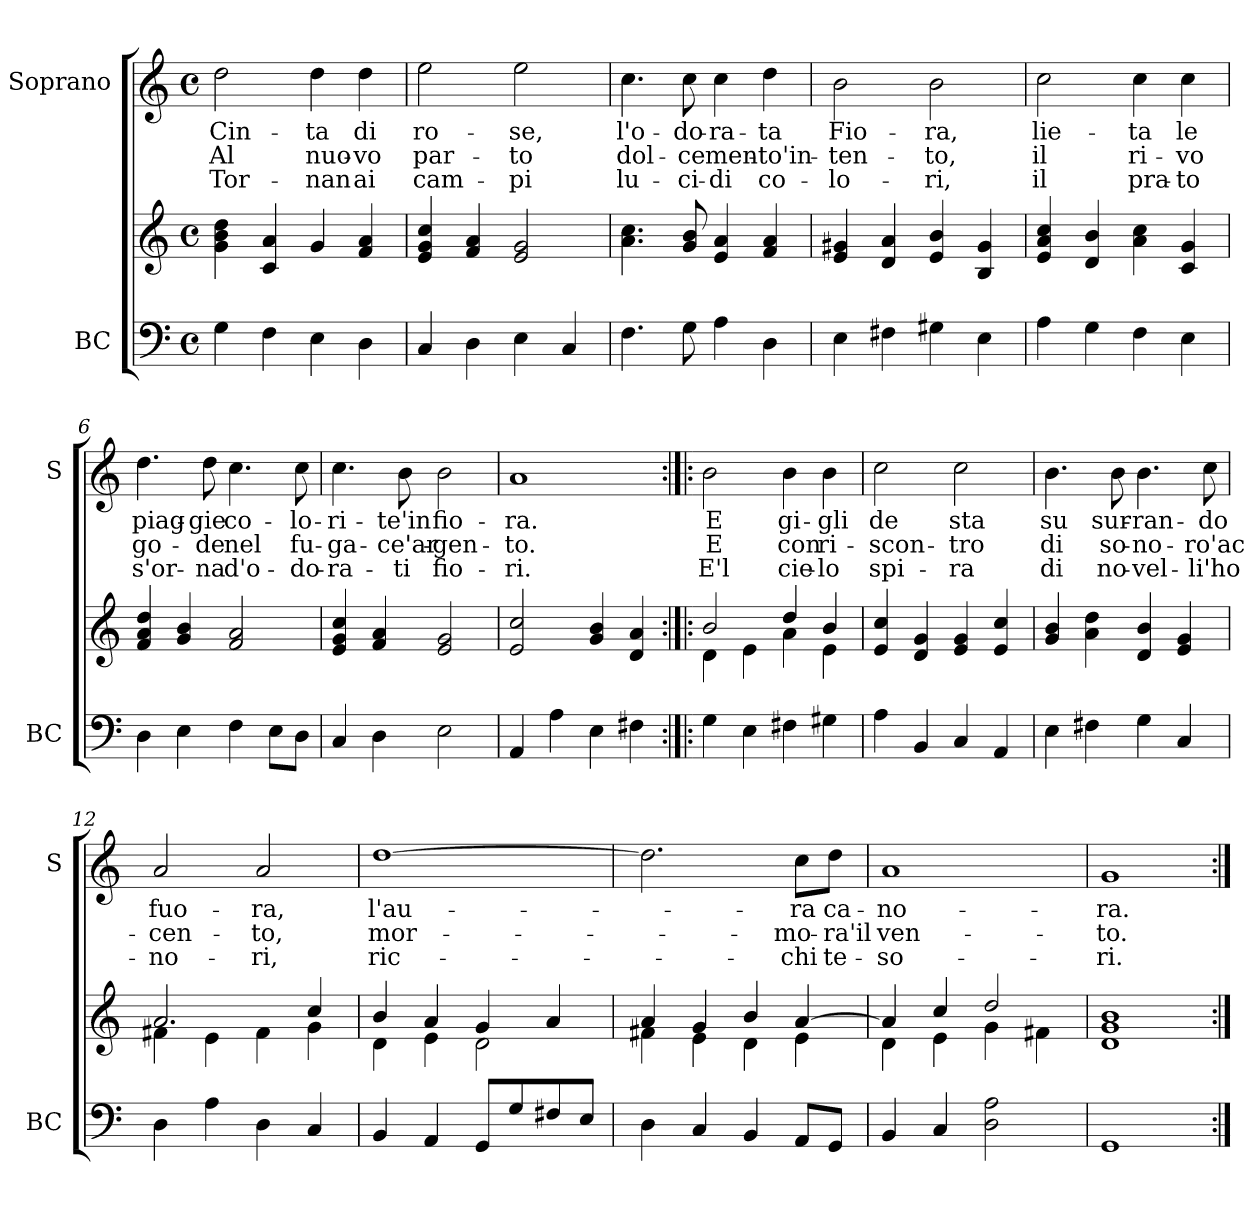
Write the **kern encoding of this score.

**kern	**kern	**kern	**text	**text	**text
*part2	*part2	*part1	*part1	*part1	*part1
*staff3	*staff2	*staff1	*staff1	*staff1	*staff1
*I"BC	*	*I"Soprano	*	*	*
*I'BC	*	*I'S	*	*	*
*clefF4	*clefG2	*clefG2	*	*	*
*k[]	*k[]	*k[]	*	*	*
*C:	*C:	*C:	*	*	*
*M4/4	*M4/4	*M4/4	*	*	*
*met(c)	*met(c)	*met(c)	*	*	*
=1	=1	=1	=1	=1	=1
4G\	4g\ 4b\ 4dd\	2dd\	Cin-	Al	Tor-
4F\	4c/ 4a/	.	.	.	.
4E\	4g/	4dd\	-ta	nuo-	-nan
4D\	4f/ 4a/	4dd\	di	-vo	ai
=2	=2	=2	=2	=2	=2
4C/	4e/ 4g/ 4cc/	2ee\	ro-	par-	cam-
4D\	4f/ 4a/	.	.	.	.
4E\	2e/ 2g/	2ee\	-se,	-to	-pi
4C/	.	.	.	.	.
=3	=3	=3	=3	=3	=3
4.F\	4.a\ 4.cc\	4.cc\	l'o-	dol-	lu-
8G\	8g/ 8b/	8cc\	-do-	-ce	-ci-
4A\	4e/ 4a/	4cc\	-ra-	men-	-di
4D\	4f/ 4a/	4dd\	-ta	-to'in-	co-
=4	=4	=4	=4	=4	=4
4E\	4e/ 4g#X/	2b\	Fio-	-ten-	-lo-
4F#X\	4d/ 4a/	.	.	.	.
4G#X\	4e/ 4b/	2b\	-ra,	-to,	-ri,
4E\	4B/ 4g#/	.	.	.	.
=5	=5	=5	=5	=5	=5
4A\	4e/ 4a/ 4cc/	2cc\	lie-	il	il
4G\	4d/ 4b/	.	.	.	.
4F\	4a\ 4cc\	4cc\	-ta	ri-	pra-
4E\	4c/ 4g/	4cc\	le	-vo	-to
!!LO:LB:g=z
=6	=6	=6	=6	=6	=6
4D\	4f/ 4a/ 4dd/	4.dd\	piag-	go-	s'or-
4E\	4g/ 4b/	.	.	.	.
.	.	8dd\	-gie	-de	-na
4F\	2f/ 2a/	4.cc\	co-	nel	d'o-
8E\L	.	.	.	.	.
8D\J	.	8cc\	-lo-	fu-	-do-
=7	=7	=7	=7	=7	=7
4C/	4e/ 4g/ 4cc/	4.cc\	-ri-	-ga-	-ra-
4D\	4f/ 4a/	.	.	.	.
.	.	8b\	-te'in	-ce'ar-	-ti
2E\	2e/ 2g/	2b\	fio-	-gen-	fio-
=8	=8	=8	=8	=8	=8
4AA/	2e/ 2cc/	1a	-ra.	-to.	-ri.
4A\	.	.	.	.	.
4E\	4g/ 4b/	.	.	.	.
4F#X\	4d/ 4a/	.	.	.	.
=9:|!|:	=9:|!|:	=9:|!|:	=9:|!|:	=9:|!|:	=9:|!|:
*	*^	*	*	*	*
4G\	2b/	4d\	2b\	E	E	E'l
4E\	.	4e\	.	.	.	.
4F#X\	4dd/	4a\	4b\	gi-	con	cie-
4G#X\	4b/	4e\	4b\	-gli	ri-	-lo
*	*v	*v	*	*	*	*
=10	=10	=10	=10	=10	=10
4A\	4e/ 4cc/	2cc\	de	-scon-	spi-
4BB/	4d/ 4g/	.	.	.	.
4C/	4e/ 4g/	2cc\	sta	-tro	-ra
4AA/	4e/ 4cc/	.	.	.	.
!!LO:LB:g=z
=11	=11	=11	=11	=11	=11
4E\	4g/ 4b/	4.b\	su	di	di
4F#X\	4a\ 4dd\	.	.	.	.
.	.	8b\	sur-	so-	no-
4G\	4d/ 4b/	4.b\	-ran-	-no-	-vel-
4C/	4e/ 4g/	.	.	.	.
.	.	8cc\	-do	-ro'ac-	-li'ho-
=12	=12	=12	=12	=12	=12
*	*^	*	*	*	*
4D\	2.a/	4f#X\	2a/	fuo-	-cen-	-no-
4A\	.	4e\	.	.	.	.
4D\	.	4f#\	2a/	-ra,	-to,	-ri,
4C/	4cc/	4g\	.	.	.	.
=13	=13	=13	=13	=13	=13	=13
4BB/	4b/	4d\	[1dd	l'au-	mor-	ric-
4AA/	4a/	4e\	.	.	.	.
8GG/L	4g/	2d\	.	.	.	.
8G/	.	.	.	.	.	.
8F#X/	4a/	.	.	.	.	.
8E/J	.	.	.	.	.	.
=14	=14	=14	=14	=14	=14	=14
4D\	4a/	4f#X\	2.dd\]	.	.	.
4C/	4g/	4e\	.	.	.	.
4BB/	4b/	4d\	.	.	.	.
8AA/L	[>4a/	4e\	8cc\L	-ra	-mo-	-chi
8GG/J	.	.	8dd\J	ca-	-ra'il	te-
=15	=15	=15	=15	=15	=15	=15
4BB/	4a/]	4d\	1a	-no-	ven-	-so-
4C/	4cc/	4e\	.	.	.	.
2D\ 2A\	2dd/	4g\	.	.	.	.
.	.	4f#X\	.	.	.	.
*	*v	*v	*	*	*	*
=16	=16	=16	=16	=16	=16
1GG	1d 1g 1b	1g	-ra.	-to.	-ri.
=:|!	=:|!	=:|!	=:|!	=:|!	=:|!
*-	*-	*-	*-	*-	*-
